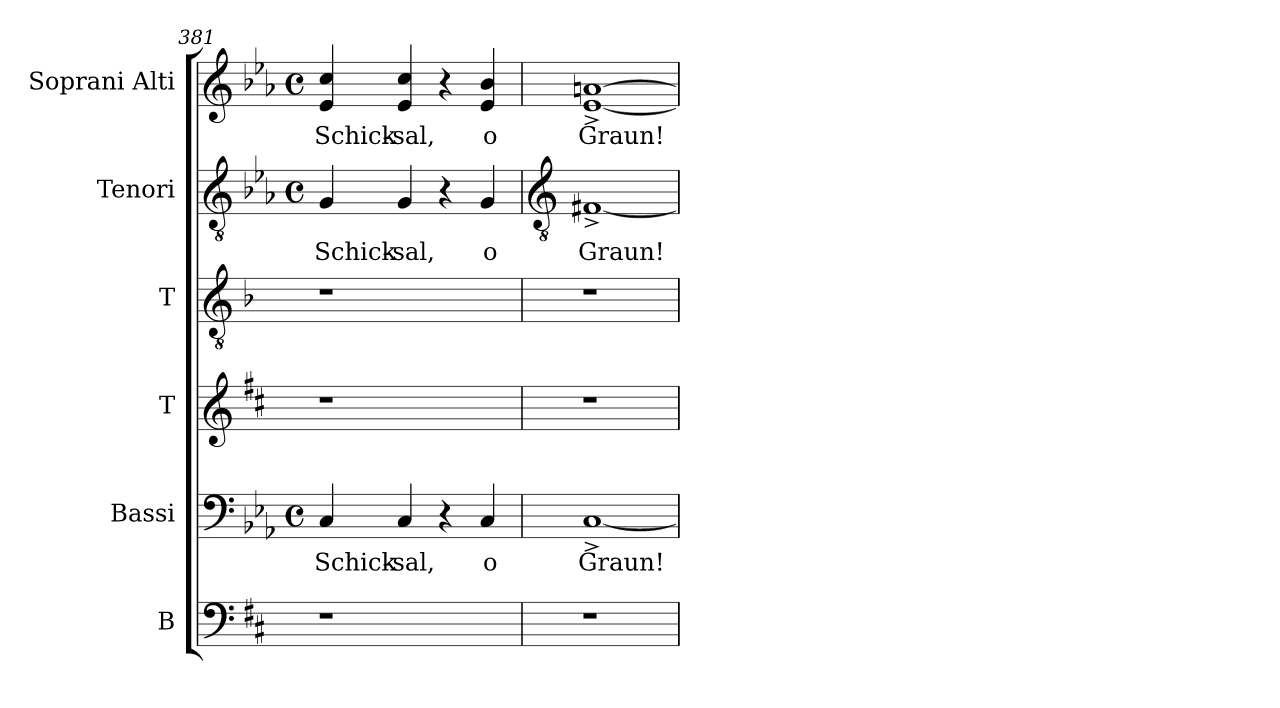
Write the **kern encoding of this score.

**kern	**kern	**text	**kern	**kern	**kern	**text	**kern	**text
*part6	*part5	*part5	*part4	*part3	*part2	*part2	*part1	*part1
*staff6	*staff5	*staff5	*staff4	*staff3	*staff2	*staff2	*staff1	*staff1
*I"B	*I"Bassi	*	*I"T	*I"T	*I"Tenori	*	*I"Soprani  Alti	*
*I'B	*I'B	*	*I'T	*I'T	*I'T	*	*I'S  A	*
*clefF4	*clefF4	*	*clefG2	*clefGv2	*clefGv2	*	*clefG2	*
*k[f#c#]	*k[b-e-a-]	*	*k[f#c#]	*k[b-]	*k[b-e-a-]	*	*k[b-e-a-]	*
*D:	*E-:	*	*D:	*F:	*E-:	*	*E-:	*
*	*M4/4	*	*	*	*M4/4	*	*M4/4	*
*	*met(c)	*	*	*	*met(c)	*	*met(c)	*
=381	=381	=381	=381	=381	=381	=381	=381	=381
!	!	!LO:LY:b:cj	!	!	!	!LO:LY:b:cj	!	!LO:LY:b:cj
1r	4C/	Schick-	1r	1r	4G/	Schick-	4cc/ 4e-/	Schick-
!	!	!LO:LY:b:rj	!	!	!	!LO:LY:b:rj	!	!LO:LY:b:rj
.	4C/	-sal,	.	.	4G/	-sal,	4cc/ 4e-/	-sal,
.	4r	.	.	.	4r	.	4r	.
!	!	!LO:LY:b:cj	!	!	!	!LO:LY:b:cj	!	!LO:LY:b:cj
.	4C/	o	.	.	4G/	o	4b-/ 4e-/	o
!!LO:PB:g=z
=382	=382	=382	=382	=382	=382	=382	=382	=382
*	*	*	*	*	*clefGv2	*	*	*
!	!	!LO:LY:b:cj	!	!	!	!LO:LY:b:cj	!	!LO:LY:b:cj
1r	[<1C^>	Graun!	1r	1r	[<1F#X^>	Graun!	[>1an^> [<1e-^>	Graun!
=	=	=	=	=	=	=	=	=
*-	*-	*-	*-	*-	*-	*-	*-	*-
